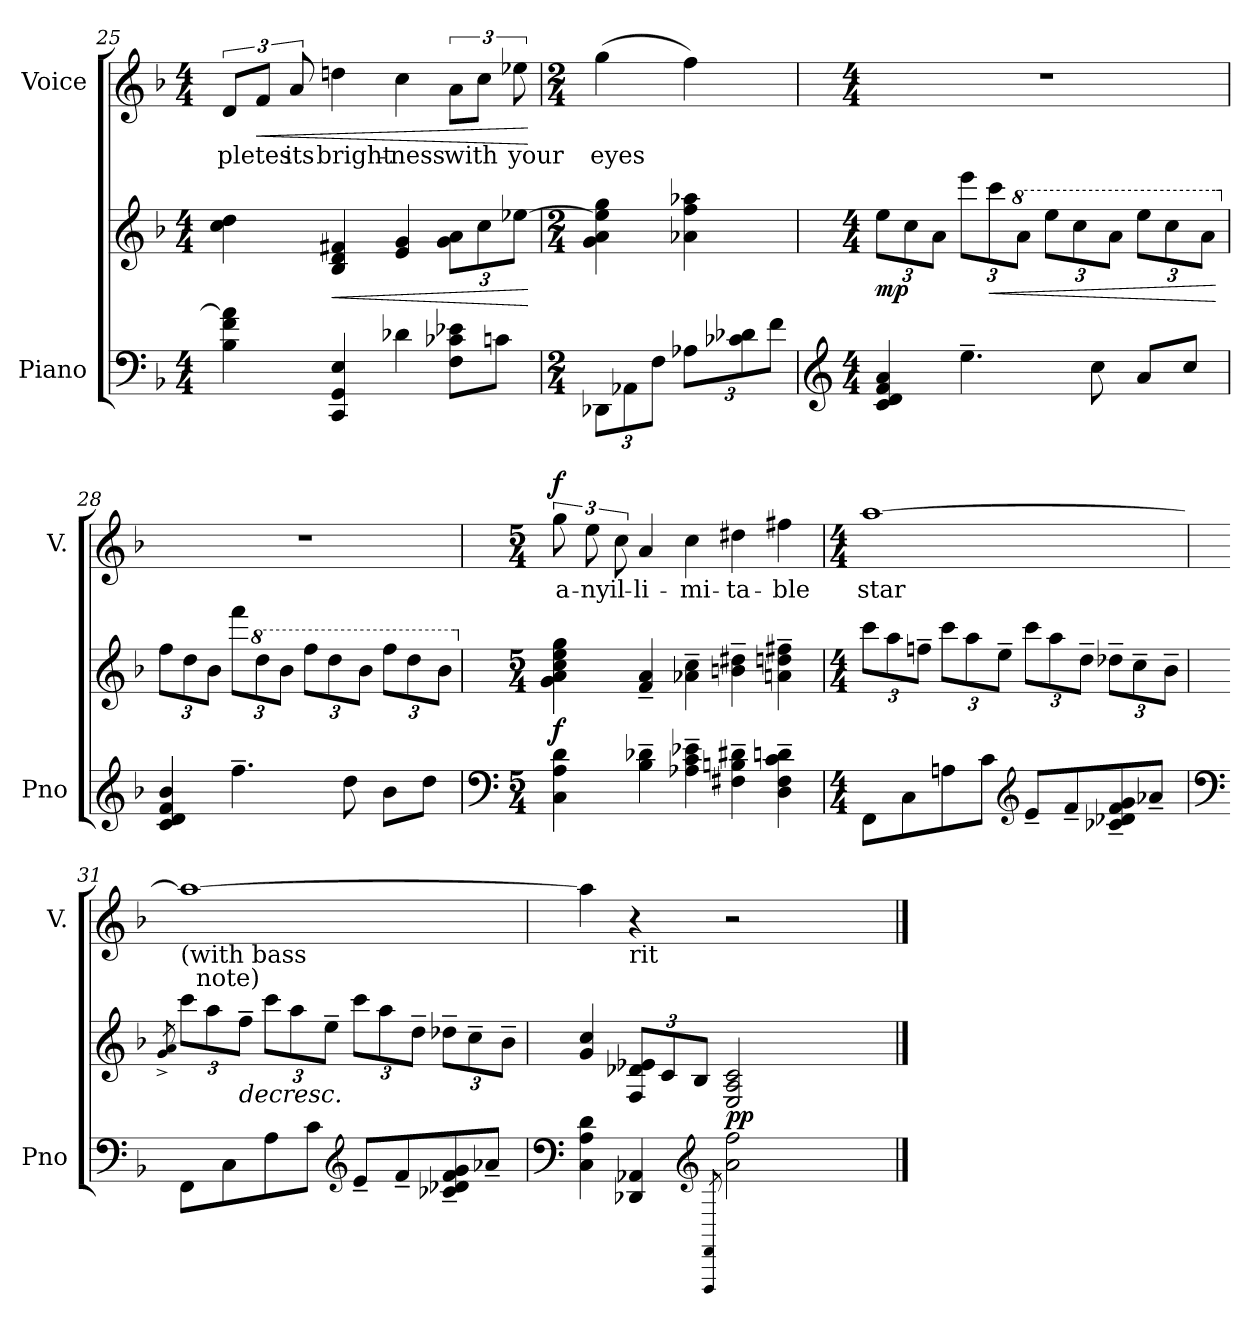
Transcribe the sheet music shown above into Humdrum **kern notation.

**kern	**kern	**dynam	**kern	**text	**dynam
*part2	*part2	*part2	*part1	*part1	*part1
*staff3	*staff2	*staff2/3	*staff1	*staff1	*staff1
*I"Piano	*	*	*I"Voice	*	*
*I'Pno	*	*	*I'V.	*	*
!!LO:LB:g=z
*clefF4	*clefG2	*	*clefG2	*	*
*k[b-]	*k[b-]	*	*k[b-]	*	*
*F:	*F:	*	*F:	*	*
*M4/4	*M4/4	*	*M4/4	*	*
=25	=25	=25	=25	=25	=25
!	!	!	!	!LO:LY:b	!
4a\] 4f\ 4B-\	4dd\ 4cc\	.	12d/L	-pletes	.
!	!	!	!	!	!LO:HP:b
.	.	.	12f/J	.	<
!	!	!	!	!LO:LY:b	!
.	.	.	12a/	its	.
!	!	!LO:HP:b	!	!	!
!	!	!	!	!LO:LY:b	!
4E/ 4GG/ 4CC/	4f#X/ 4d/ 4B-/	<	4ddn\	bright-	.
!	!	!	!	!LO:LY:b	!
4d-X\	4g/ 4e/	.	4cc\	-ness	.
*	*Xbrackettup	*	*	*	*
!	!	!	!	!LO:LY:b	!
8e-X\ 8c-X\ 8F\L	12a\ 12g\L	.	12a\L	with	.
.	12cc\	.	12cc\J	.	.
8cn\J	.	.	.	.	.
!	!	!	!	!LO:LY:b	!
.	[12ee-X\J	.	12ee-X\	your	.
.	.	[	.	.	[
=26	=26	=26	=26	=26	=26
*M2/4	*M2/4	*	*M2/4	*	*
*Xbrackettup	*	*	*	*	*
!	!	!	!	!LO:LY:b	!
12DD-X\L	4gg\ 4ee-\] 4a\ 4g\	.	(4gg\	eyes	.
12AA-X\	.	.	.	.	.
12F\J	.	.	.	.	.
12A-X\L	4aa-X\ 4ff\ 4a-X\	.	4ff\)	.	.
12d-X\ 12c-X\	.	.	.	.	.
12f\J	.	.	.	.	.
!!LO:LB:g=z
=27	=27	=27	=27	=27	=27
*clefG2	*	*	*	*	*
*M4/4	*M4/4	*	*M4/4	*	*
!	!	!LO:DY:b	!	!	!
4a/ 4f/ 4d/ 4c/	12ee\L	mp	1rdd	.	.
.	12cc\	.	.	.	.
.	12a\J	.	.	.	.
4.ee~>\	12eee\L	.	.	.	.
!	!	!LO:HP:b	!	!	!
.	12ccc\	<	.	.	.
*	*8va	*	*	*	*
.	12aa\J	.	.	.	.
.	12eee\L	.	.	.	.
.	12ccc\	.	.	.	.
8cc\	.	.	.	.	.
.	12aa\J	.	.	.	.
8a/L	12eee\L	.	.	.	.
.	12ccc\	.	.	.	.
8cc/J	.	.	.	.	.
.	12aa\J	.	.	.	.
.	.	[	.	.	.
=28	=28	=28	=28	=28	=28
*	*X8va	*	*	*	*
4b-/ 4f/ 4d/ 4c/	12ff\L	.	1rdd	.	.
.	12dd\	.	.	.	.
.	12b-\J	.	.	.	.
4.ff~<\	12fff\L	.	.	.	.
*	*8va	*	*	*	*
.	12ddd\	.	.	.	.
.	12bb-\J	.	.	.	.
.	12fff\L	.	.	.	.
.	12ddd\	.	.	.	.
8dd\	.	.	.	.	.
.	12bb-\J	.	.	.	.
8b-\L	12fff\L	.	.	.	.
.	12ddd\	.	.	.	.
8dd\J	.	.	.	.	.
.	12bb-\J	.	.	.	.
!!LO:PB:g=z
=29	=29	=29	=29	=29	=29
*clefF4	*	*	*	*	*
*M5/4	*M5/4	*	*M5/4	*	*
*	*X8va	*	*	*	*
!	!	!LO:DY:b	!	!LO:LY:b	!LO:DY:a
4d\ 4A\ 4C\	4gg\ 4ee\ 4cc\ 4a\ 4g\	f	12gg\	a-	f
!	!	!	!	!LO:LY:b	!
.	.	.	12ee\	-ny	.
!	!	!	!	!LO:LY:b	!
.	.	.	12cc\	il-	.
!	!	!	!	!LO:LY:b	!
4d-X\~> 4B-\~>	4a/~< 4f/~<	.	4a/	-li-	.
!	!	!	!	!LO:LY:b	!
4e-X\~> 4c\~> 4A-X\~>	4cc\~> 4a-X\~>	.	4cc\	-mi-	.
!	!	!	!	!LO:LY:b	!
4d#X\~> 4Bn\~> 4F#X\~>	4dd#X\~> 4bn\~>	.	4dd#X\	-ta-	.
!	!	!	!	!LO:LY:b	!
4dn\~> 4c\~> 4F#\~> 4D\~>	4ff#X\~> 4ddn\~> 4an\~>	.	4ff#X\	-ble	.
=30	=30	=30	=30	=30	=30
*M4/4	*M4/4	*	*M4/4	*	*
!	!	!	!	!LO:LY:b	!
8FF\L	12ccc\L	.	[>1aa	star	.
.	12aa\	.	.	.	.
8C\	.	.	.	.	.
.	12ffn~>\J	.	.	.	.
8An\	12ccc\L	.	.	.	.
.	12aa\	.	.	.	.
8c\J	.	.	.	.	.
.	12ee~>\J	.	.	.	.
*clefG2	*	*	*	*	*
8e~</L	12ccc\L	.	.	.	.
.	12aa\	.	.	.	.
8f~</	.	.	.	.	.
.	12dd~>\J	.	.	.	.
8g/~< 8f/~< 8d-X/~< 8c-X/~<	12dd-X~>\L	.	.	.	.
.	12cc~>\	.	.	.	.
8a-X~</J	.	.	.	.	.
.	12b-~>\J	.	.	.	.
!!LO:LB:g=z
=31	=31	=31	=31	=31	=31
*clefF4	*	*	*	*	*
.	8qa/^> 8qg/^>	.	.	.	.
!	!LO:TX:a:t=(with bass\n    note)	!	!	!	!
8FF\L	12ccc\L	.	1aa_>	.	.
.	12aa\	.	.	.	.
8C\	.	.	.	.	.
!	!	!LO:HP:b	!	!	!
.	12ff~>\J	>	.	.	.
8A\	12ccc\L	.	.	.	.
.	12aa\	.	.	.	.
8c\J	.	.	.	.	.
.	12ee~>\J	.	.	.	.
*clefG2	*	*	*	*	*
8e~</L	12ccc\L	.	.	.	.
.	12aa\	.	.	.	.
8f~</	.	.	.	.	.
.	12dd~>\J	.	.	.	.
8g/~< 8f/~< 8d-X/~< 8c-X/~<	12dd-X~>\L	.	.	.	.
.	12cc~>\	.	.	.	.
8a-X~</J	.	.	.	.	.
.	12b-~>\J	.	.	.	.
=32	=32	=32	=32	=32	=32
*clefF4	*	*	*	*	*
*	*	*	*^	*	*
*	*	*	*	*^	*	*
*	*	*	*	*	*^	*	*
*	*	*	*	*	*	*^	*	*
*	*	*	*	*	*	*	*^	*	*
*	*	*	*	*	*	*	*	*^	*	*
*	*	*	*	*	*	*	*	*	*^	*	*
4d\ 4A\ 4C\	4cc/ 4g/	.	4aa\]	4ryy	4.ryy	4..ryy	2ryy	2ryy	2ryy	2.ryy	.	.
!	!	!	!LO:TX:b:t=rit	!	!	!	!	!	!	!	!	!
4AA-X/ 4DD-X/	12e-X/ 12d-X/ 12F/L	.	4r	16ryy	.	.	.	.	.	.	.	.
.	.	.	.	2ryy	.	.	.	.	.	.	.	.
.	12c/	.	.	.	.	.	.	.	.	.	.	.
.	.	.	.	.	2ryy	.	.	.	.	.	.	.
.	12B-/J	.	.	.	.	.	.	.	.	.	.	.
.	.	.	.	.	.	2ryy	.	.	.	.	.	.
*clefG2	*	*	*	*	*	*	*	*	*	*	*	*
8qFF/ 8qFFF/	.	.	.	.	.	.	.	.	.	.	.	.
!	!	!LO:DY:b	!	!	!	!	!	!	!	!	!	!
2ff\ 2a\	2c/ 2A/ 2E/	pp	2r	.	.	.	16ryy	8ryy	8.ryy	.	.	.
.	.	.	.	.	.	.	4..ryy	.	.	.	.	.
.	.	.	.	.	.	.	.	4.ryy	.	.	.	.
.	.	.	.	.	.	.	.	.	4ryy	.	.	.
.	.	.	.	.	.	.	.	.	.	4ryy	.	.
.	.	.	.	8.ryy	.	.	.	.	.	.	.	.
.	.	.	.	.	8ryy	.	.	.	.	.	.	.
.	.	.	.	.	.	16ryy	.	.	16ryy	.	.	.
.	.	]	.	.	.	.	.	.	.	.	.	.
*	*	*	*v	*v	*v	*v	*v	*v	*v	*v	*	*
==	==	==	==	==	==
*-	*-	*-	*-	*-	*-
